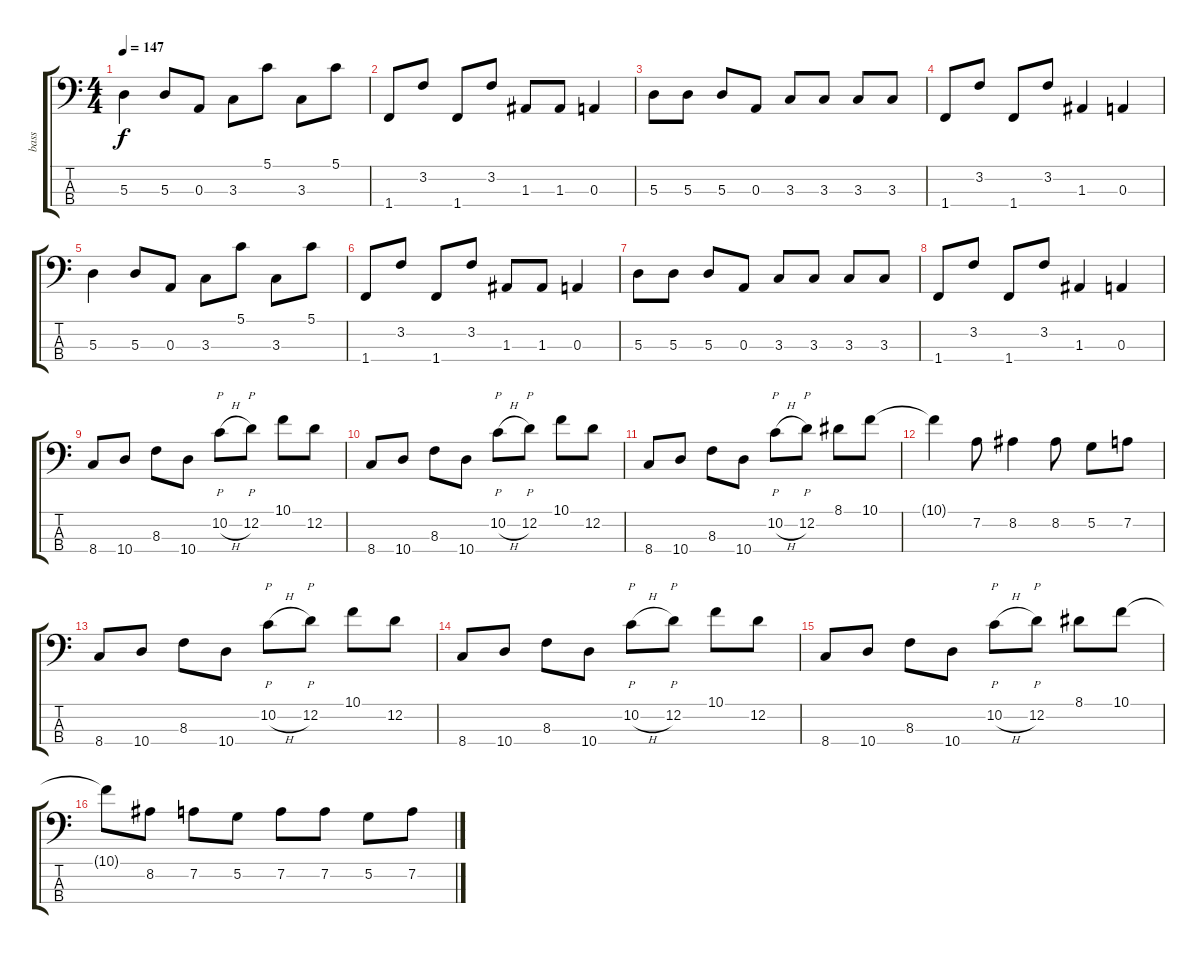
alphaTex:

\track ("bass" "bass") {instrument electricbasspick}
\staff {score tabs}
\tuning (G2 D2 A1 E1) {hide}
\ts (4 4)
\tempo 147
\clef f4
\ks c
5.3.4{dy f instrument electricbasspick} 5.3.8 0.3.8 3.3.8 5.1.8 3.3.8 5.1.8 |
1.4.8 3.2.8 1.4.8 3.2.8 1.3.8 1.3.8 0.3.4 |
5.3.8 5.3.8 5.3.8 0.3.8 3.3.8 3.3.8 3.3.8 3.3.8 |
1.4.8 3.2.8 1.4.8 3.2.8 1.3.4 0.3.4 |
5.3.4 5.3.8 0.3.8 3.3.8 5.1.8 3.3.8 5.1.8 |
1.4.8 3.2.8 1.4.8 3.2.8 1.3.8 1.3.8 0.3.4 |
5.3.8 5.3.8 5.3.8 0.3.8 3.3.8 3.3.8 3.3.8 3.3.8 |
1.4.8 3.2.8 1.4.8 3.2.8 1.3.4 0.3.4 |
8.4.8 10.4.8 8.3.8 10.4.8 10.2{h}.8{p instrument slapbass1} 12.2.8{p} 10.1.8{instrument electricbasspick} 12.2.8 |
8.4.8 10.4.8 8.3.8 10.4.8 10.2{h}.8{p instrument slapbass1} 12.2.8{p} 10.1.8{instrument electricbasspick} 12.2.8 |
8.4.8 10.4.8 8.3.8 10.4.8 10.2{h}.8{p instrument slapbass1} 12.2.8{p} 8.1.8{instrument electricbasspick} 10.1.8 |
10.1{t}.4 7.2.8 8.2.4 8.2.8 5.2.8 7.2.8 |
8.4.8 10.4.8 8.3.8 10.4.8 10.2{h}.8{p instrument slapbass1} 12.2.8{p} 10.1.8{instrument electricbasspick} 12.2.8 |
8.4.8 10.4.8 8.3.8 10.4.8 10.2{h}.8{p instrument slapbass1} 12.2.8{p} 10.1.8{instrument electricbasspick} 12.2.8 |
8.4.8 10.4.8 8.3.8 10.4.8 10.2{h}.8{p instrument slapbass1} 12.2.8{p} 8.1.8{instrument electricbasspick} 10.1.8 |
10.1{t}.8 8.2.8 7.2.8 5.2.8 7.2.8 7.2.8 5.2.8 7.2.8
